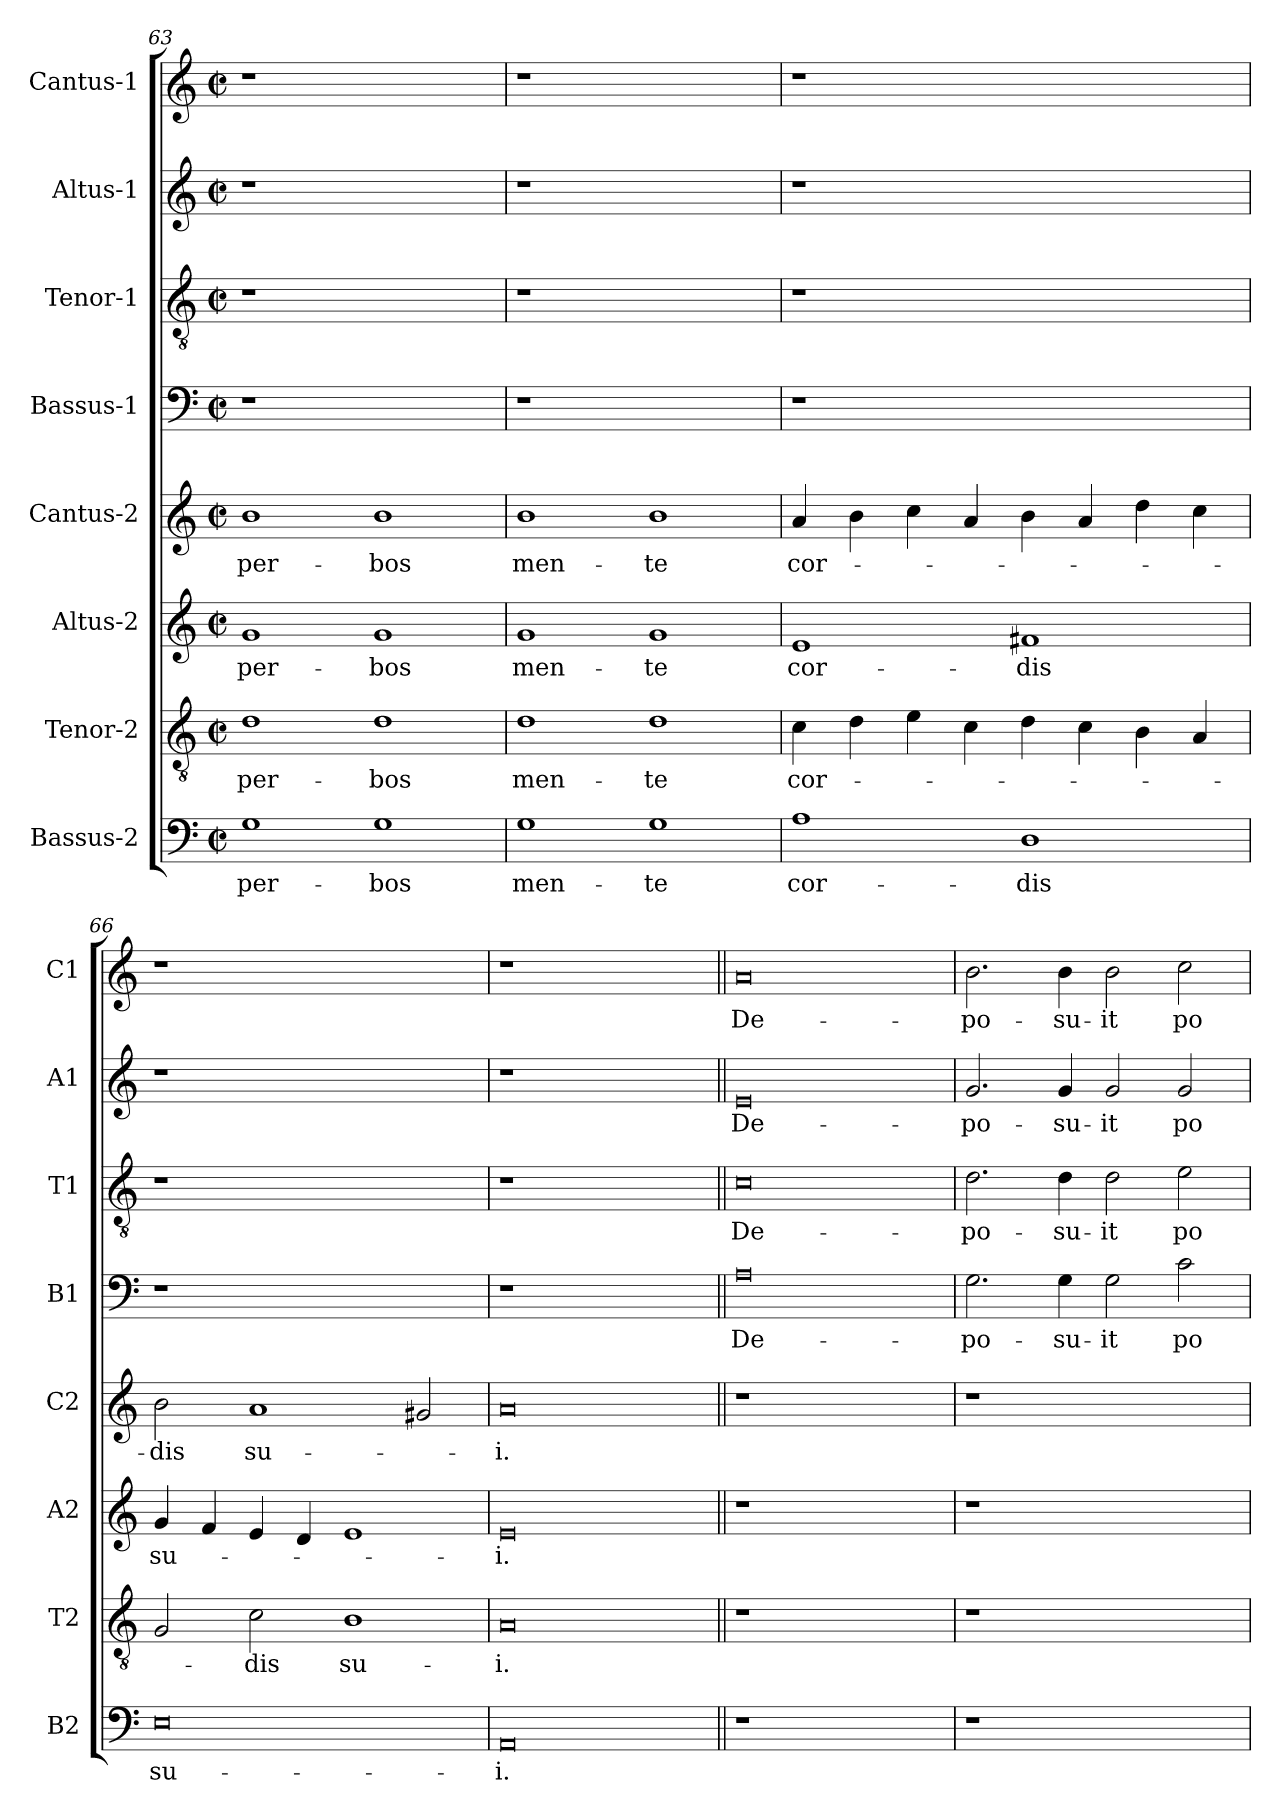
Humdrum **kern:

**kern	**text	**kern	**text	**kern	**text	**kern	**text	**kern	**text	**kern	**text	**kern	**text	**kern	**text
*part8	*part8	*part7	*part7	*part6	*part6	*part5	*part5	*part4	*part4	*part3	*part3	*part2	*part2	*part1	*part1
*staff8	*staff8	*staff7	*staff7	*staff6	*staff6	*staff5	*staff5	*staff4	*staff4	*staff3	*staff3	*staff2	*staff2	*staff1	*staff1
*I"Bassus-2	*	*I"Tenor-2	*	*I"Altus-2	*	*I"Cantus-2	*	*I"Bassus-1	*	*I"Tenor-1	*	*I"Altus-1	*	*I"Cantus-1	*
*I'B2	*	*I'T2	*	*I'A2	*	*I'C2	*	*I'B1	*	*I'T1	*	*I'A1	*	*I'C1	*
*clefF4	*	*clefGv2	*	*clefG2	*	*clefG2	*	*clefF4	*	*clefGv2	*	*clefG2	*	*clefG2	*
*k[]	*	*k[]	*	*k[]	*	*k[]	*	*k[]	*	*k[]	*	*k[]	*	*k[]	*
*C:	*	*C:	*	*C:	*	*C:	*	*C:	*	*C:	*	*C:	*	*C:	*
*M2/2	*	*M2/2	*	*M2/2	*	*M2/2	*	*M2/2	*	*M2/2	*	*M2/2	*	*M2/2	*
*met(c|)	*	*met(c|)	*	*met(c|)	*	*met(c|)	*	*met(c|)	*	*met(c|)	*	*met(c|)	*	*met(c|)	*
=63	=63	=63	=63	=63	=63	=63	=63	=63	=63	=63	=63	=63	=63	=63	=63
!	!LO:LY:b	!	!	!	!	!	!	!	!	!	!	!	!	!	!
!	!	!	!LO:LY:b	!	!	!	!	!	!	!	!	!	!	!	!
!	!	!	!	!	!LO:LY:b	!	!	!	!	!	!	!	!	!	!
!	!	!	!	!	!	!	!LO:LY:b	!	!	!	!	!	!	!	!
1G	-per-	1d	-per-	1g	-per-	1b	-per-	1r	.	1r	.	1r	.	1r	.
!	!LO:LY:b	!	!	!	!	!	!	!	!	!	!	!	!	!	!
!	!	!	!LO:LY:b	!	!	!	!	!	!	!	!	!	!	!	!
!	!	!	!	!	!LO:LY:b	!	!	!	!	!	!	!	!	!	!
!	!	!	!	!	!	!	!LO:LY:b	!	!	!	!	!	!	!	!
1G	-bos	1d	-bos	1g	-bos	1b	-bos	1ryy	.	1ryy	.	1ryy	.	1ryy	.
=64	=64	=64	=64	=64	=64	=64	=64	=64	=64	=64	=64	=64	=64	=64	=64
!	!LO:LY:b	!	!	!	!	!	!	!	!	!	!	!	!	!	!
!	!	!	!LO:LY:b	!	!	!	!	!	!	!	!	!	!	!	!
!	!	!	!	!	!LO:LY:b	!	!	!	!	!	!	!	!	!	!
!	!	!	!	!	!	!	!LO:LY:b	!	!	!	!	!	!	!	!
1G	men-	1d	men-	1g	men-	1b	men-	1r	.	1r	.	1r	.	1r	.
!	!LO:LY:b	!	!	!	!	!	!	!	!	!	!	!	!	!	!
!	!	!	!LO:LY:b	!	!	!	!	!	!	!	!	!	!	!	!
!	!	!	!	!	!LO:LY:b	!	!	!	!	!	!	!	!	!	!
!	!	!	!	!	!	!	!LO:LY:b	!	!	!	!	!	!	!	!
1G	-te	1d	-te	1g	-te	1b	-te	1ryy	.	1ryy	.	1ryy	.	1ryy	.
=65	=65	=65	=65	=65	=65	=65	=65	=65	=65	=65	=65	=65	=65	=65	=65
!	!LO:LY:b	!	!	!	!	!	!	!	!	!	!	!	!	!	!
!	!	!	!LO:LY:b	!	!	!	!	!	!	!	!	!	!	!	!
!	!	!	!	!	!LO:LY:b	!	!	!	!	!	!	!	!	!	!
!	!	!	!	!	!	!	!LO:LY:b	!	!	!	!	!	!	!	!
1A	cor-	4c\	cor-	1e	cor-	4a/	cor-	1r	.	1r	.	1r	.	1r	.
.	.	4d\	.	.	.	4b\	.	.	.	.	.	.	.	.	.
.	.	4e\	.	.	.	4cc\	.	.	.	.	.	.	.	.	.
.	.	4c\	.	.	.	4a/	.	.	.	.	.	.	.	.	.
!	!LO:LY:b	!	!	!	!	!	!	!	!	!	!	!	!	!	!
!	!	!	!	!	!LO:LY:b	!	!	!	!	!	!	!	!	!	!
1D	-dis	4d\	.	1f#X	-dis	4b\	.	1ryy	.	1ryy	.	1ryy	.	1ryy	.
.	.	4c\	.	.	.	4a/	.	.	.	.	.	.	.	.	.
.	.	4B\	.	.	.	4dd\	.	.	.	.	.	.	.	.	.
.	.	4A/	.	.	.	4cc\	.	.	.	.	.	.	.	.	.
=66	=66	=66	=66	=66	=66	=66	=66	=66	=66	=66	=66	=66	=66	=66	=66
!	!LO:LY:b	!	!	!	!	!	!	!	!	!	!	!	!	!	!
!	!	!	!	!	!LO:LY:b	!	!	!	!	!	!	!	!	!	!
!	!	!	!	!	!	!	!LO:LY:b	!	!	!	!	!	!	!	!
0E	su-	2G/	.	4g/	su-	2b\	-dis	1r	.	1r	.	1r	.	1r	.
.	.	.	.	4f/	.	.	.	.	.	.	.	.	.	.	.
!	!	!	!LO:LY:b	!	!	!	!	!	!	!	!	!	!	!	!
!	!	!	!	!	!	!	!LO:LY:b	!	!	!	!	!	!	!	!
.	.	2c\	-dis	4e/	.	1a	su-	.	.	.	.	.	.	.	.
.	.	.	.	4d/	.	.	.	.	.	.	.	.	.	.	.
!	!	!	!LO:LY:b	!	!	!	!	!	!	!	!	!	!	!	!
.	.	1B	su-	1e	.	.	.	1ryy	.	1ryy	.	1ryy	.	1ryy	.
.	.	.	.	.	.	2g#X/	.	.	.	.	.	.	.	.	.
=67	=67	=67	=67	=67	=67	=67	=67	=67	=67	=67	=67	=67	=67	=67	=67
!	!LO:LY:b	!	!	!	!	!	!	!	!	!	!	!	!	!	!
!	!	!	!LO:LY:b	!	!	!	!	!	!	!	!	!	!	!	!
!	!	!	!	!	!LO:LY:b	!	!	!	!	!	!	!	!	!	!
!	!	!	!	!	!	!	!LO:LY:b	!	!	!	!	!	!	!	!
0AA	-i.	0A	-i.	0e	-i.	0a	-i.	1r	.	1r	.	1r	.	1r	.
.	.	.	.	.	.	.	.	1ryy	.	1ryy	.	1ryy	.	1ryy	.
!!LO:LB:g=z
=68||	=68||	=68||	=68||	=68||	=68||	=68||	=68||	=68||	=68||	=68||	=68||	=68||	=68||	=68||	=68||
!	!	!	!	!	!	!	!	!	!LO:LY:b	!	!	!	!	!	!
!	!	!	!	!	!	!	!	!	!	!	!LO:LY:b	!	!	!	!
!	!	!	!	!	!	!	!	!	!	!	!	!	!LO:LY:b	!	!
!	!	!	!	!	!	!	!	!	!	!	!	!	!	!	!LO:LY:b
1r	.	1r	.	1r	.	1r	.	0A	De-	0c	De-	0e	De-	0a	De-
1ryy	.	1ryy	.	1ryy	.	1ryy	.	.	.	.	.	.	.	.	.
=69	=69	=69	=69	=69	=69	=69	=69	=69	=69	=69	=69	=69	=69	=69	=69
!	!	!	!	!	!	!	!	!	!LO:LY:b	!	!	!	!	!	!
!	!	!	!	!	!	!	!	!	!	!	!LO:LY:b	!	!	!	!
!	!	!	!	!	!	!	!	!	!	!	!	!	!LO:LY:b	!	!
!	!	!	!	!	!	!	!	!	!	!	!	!	!	!	!LO:LY:b
1r	.	1r	.	1r	.	1r	.	2.G\	-po-	2.d\	-po-	2.g/	-po-	2.b\	-po-
!	!	!	!	!	!	!	!	!	!LO:LY:b	!	!	!	!	!	!
!	!	!	!	!	!	!	!	!	!	!	!LO:LY:b	!	!	!	!
!	!	!	!	!	!	!	!	!	!	!	!	!	!LO:LY:b	!	!
!	!	!	!	!	!	!	!	!	!	!	!	!	!	!	!LO:LY:b
.	.	.	.	.	.	.	.	4G\	-su-	4d\	-su-	4g/	-su-	4b\	-su-
!	!	!	!	!	!	!	!	!	!LO:LY:b	!	!	!	!	!	!
!	!	!	!	!	!	!	!	!	!	!	!LO:LY:b	!	!	!	!
!	!	!	!	!	!	!	!	!	!	!	!	!	!LO:LY:b	!	!
!	!	!	!	!	!	!	!	!	!	!	!	!	!	!	!LO:LY:b
1ryy	.	1ryy	.	1ryy	.	1ryy	.	2G\	-it	2d\	-it	2g/	-it	2b\	-it
!	!	!	!	!	!	!	!	!	!LO:LY:b	!	!	!	!	!	!
!	!	!	!	!	!	!	!	!	!	!	!LO:LY:b	!	!	!	!
!	!	!	!	!	!	!	!	!	!	!	!	!	!LO:LY:b	!	!
!	!	!	!	!	!	!	!	!	!	!	!	!	!	!	!LO:LY:b
.	.	.	.	.	.	.	.	2c\	po-	2e\	po-	2g/	po-	2cc\	po-
=	=	=	=	=	=	=	=	=	=	=	=	=	=	=	=
*-	*-	*-	*-	*-	*-	*-	*-	*-	*-	*-	*-	*-	*-	*-	*-
